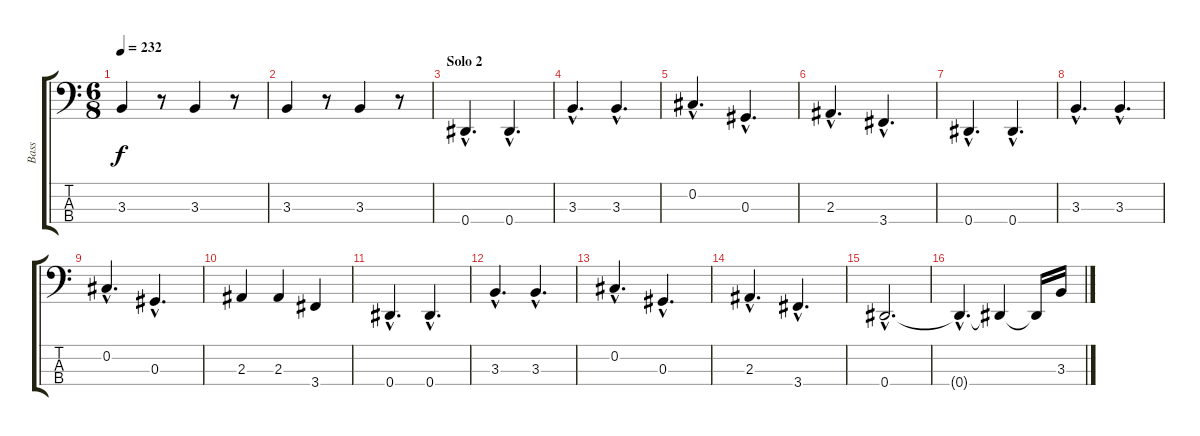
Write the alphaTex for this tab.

\track ("Bass" "Bass") {instrument electricbasspick}
\staff {score tabs}
\tuning (Gb2 Db2 Ab1 Eb1) {hide}
\ts (6 8)
\tempo 232
\clef f4
\ks c
3.3.4{dy f} r.8 3.3.4 r.8 |
3.3.4 r.8 3.3.4 r.8 |
\section ("" "Solo 2")
0.4{hac}.4{d} 0.4{hac}.4{d} |
3.3{hac}.4{d} 3.3{hac}.4{d} |
0.2{hac}.4{d} 0.3{hac}.4{d} |
2.3{hac}.4{d} 3.4{hac}.4{d} |
0.4{hac}.4{d} 0.4{hac}.4{d} |
3.3{hac}.4{d} 3.3{hac}.4{d} |
0.2{hac}.4{d} 0.3{hac}.4{d} |
2.3.4 2.3.4 3.4.4 |
0.4{hac}.4{d} 0.4{hac}.4{d} |
3.3{hac}.4{d} 3.3{hac}.4{d} |
0.2{hac}.4{d} 0.3{hac}.4{d} |
2.3{hac}.4{d} 3.4{hac}.4{d} |
0.4{hac}.2{d} |
0.4{hac t}.4{d} 0.4{t}.4 0.4{t}.16 3.3{ss}.16
